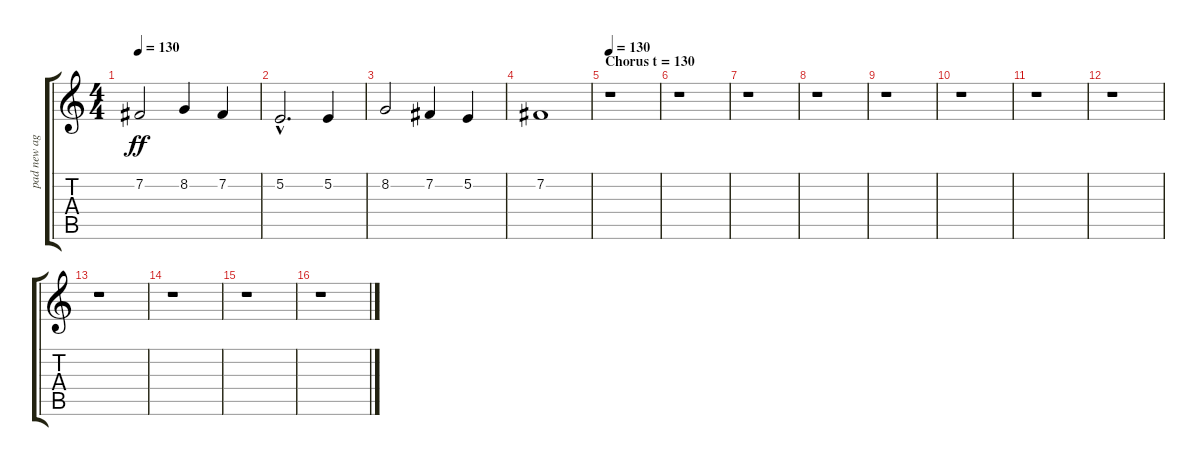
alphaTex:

\track ("pad new age" "pad new ag") {instrument pad1newage}
\staff {score tabs}
\tuning (E4 B3 G3 D3 A2 E2) {hide}
\ts (4 4)
\tempo 130
\clef g2
\ks c
7.2.2{dy ff} 8.2.4 7.2.4 |
5.2{hac}.2{d} 5.2.4 |
8.2.2 7.2.4 5.2.4 |
7.2.1 |
\section ("" "Chorus t = 130")
\tempo 130
r.1 |
r.1 |
r.1 |
r.1 |
r.1 |
r.1 |
r.1 |
r.1 |
r.1 |
r.1 |
r.1 |
r.1
